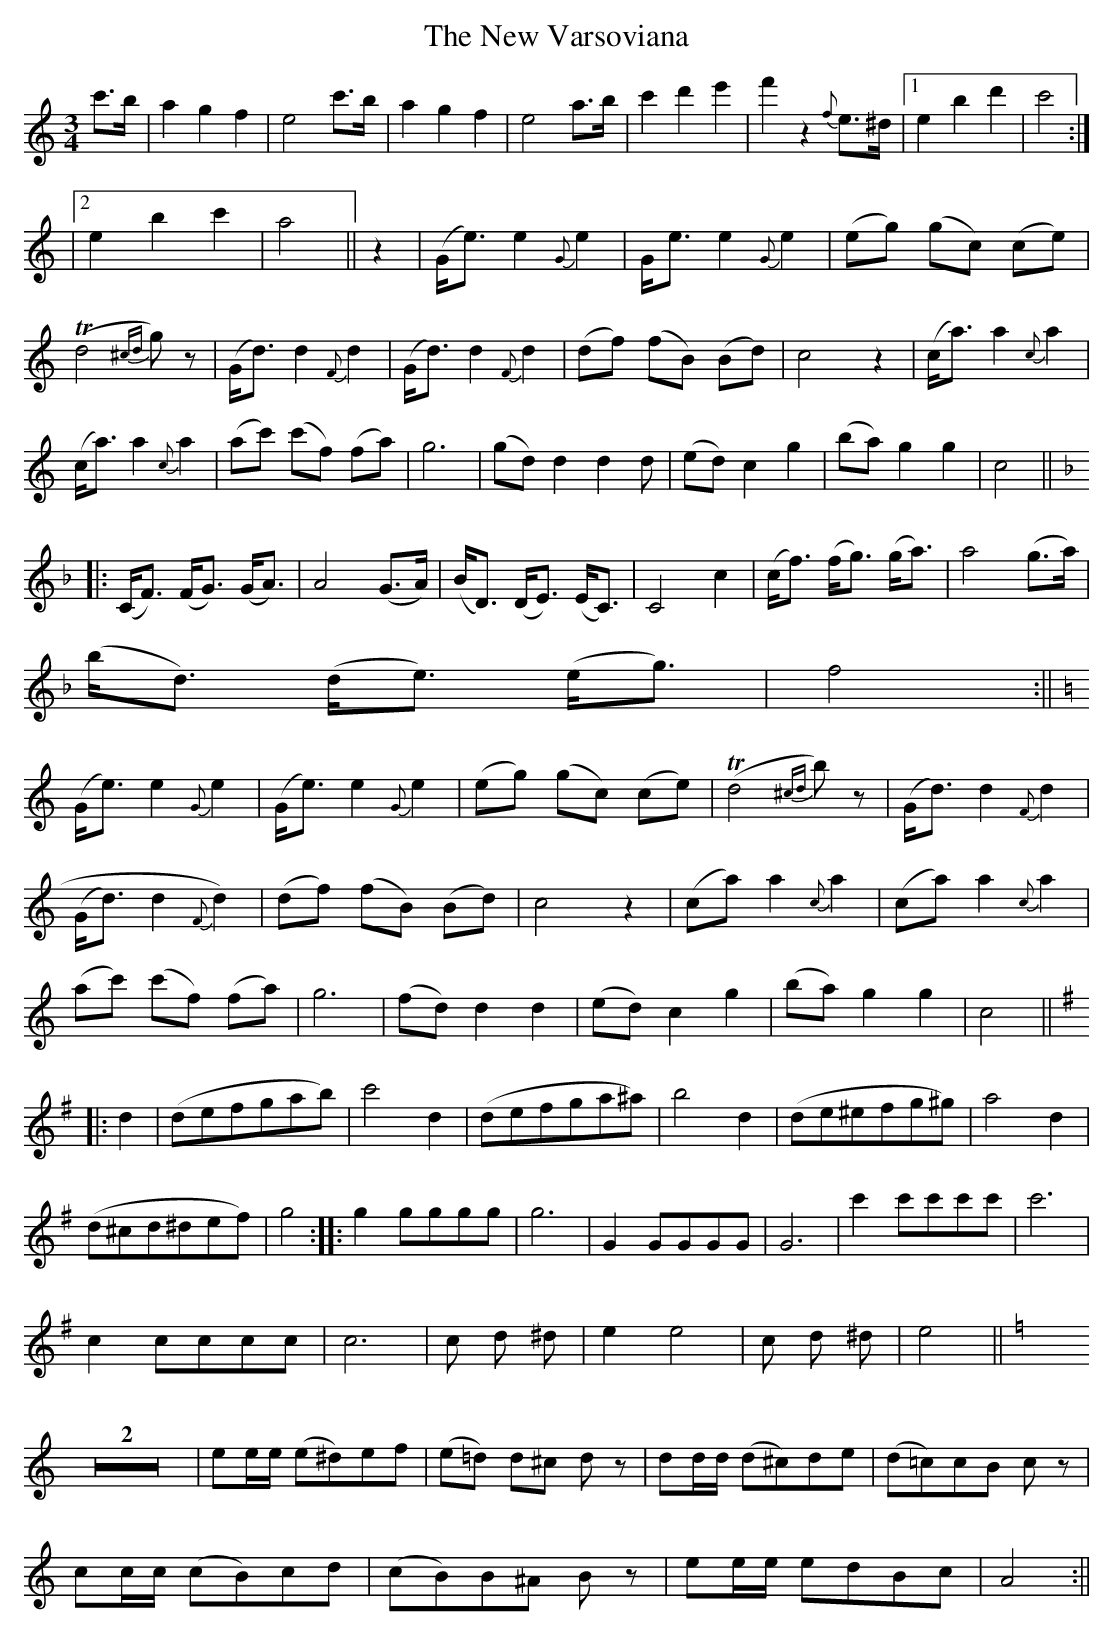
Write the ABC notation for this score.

X:1
T:New Varsoviana, The
M:3/4
L:1/8
K:Amin
c'>b|a2g2f2|e4 c'>b|a2g2f2|e4 a>b|c'2d'2e'2|f'2 z2 {f}e>^d|1 e2 b2d'2|c'4:|
|2 e2b2c'2|a4||z2|(G<e) e2 {G}e2|G<e e2 {G}e2|(eg) (gc) (ce)|
T(d4 {^cd}g)z|(G<d) d2 {F}d2|(G<d) d2 {F}d2|(df) (fB) (Bd)|c4 z2|(c<a) a2 {c}a2|
(c<a) a2 {c}a2|(ac') (c'f) (fa)|g6|(gd) d2d2d|(ed) c2 g2|(ba) g2g2|c4||
K:F
|:(C<F) (F<G) (G<A)|A4 (G>A)|(B<D) (D<E) (E<C)|C4 c2|(c<f) (f<g) (g<a)|a4 (g>a)|
(b<d) (d<e) (e<g)|f4:||/
K:C
(G<e) e2 {G}e2|(G<e) e2 {G}e2|(eg) (gc) (ce)|T(d4 {^cd}b)z|(G<d) d2 {F}d2|
(G<d) d2 {F}d2)|(df) (fB) (Bd)|c4 z2|(ca) a2 {c}a2|(ca) a2 {c}a2|
(ac') (c'f) (fa)|g6|(fd) d2d2|(ed) c2g2|(ba) g2g2|c4||
K:G
|:d2|(defgab)|c'4 d2|(defga^a)|b4 d2|(de^efg^g)|a4 d2|
(d^cd^def)|g4::g2 gggg|g6|G2 GGGG|G6|c'2 c'c'c'c'|c'6|
c2 cccc|c6|c d ^d|e2 e4|c d ^d|e4||
K:Amin
Z2|ee/e/ (e^d)ef|(e=d) d^c dz|dd/d/ (d^c)de|(d=c)cB cz|
cc/c/ (cB)cd|(cB)B^A Bz|ee/e/ edBc|A4:||!D.C.!
